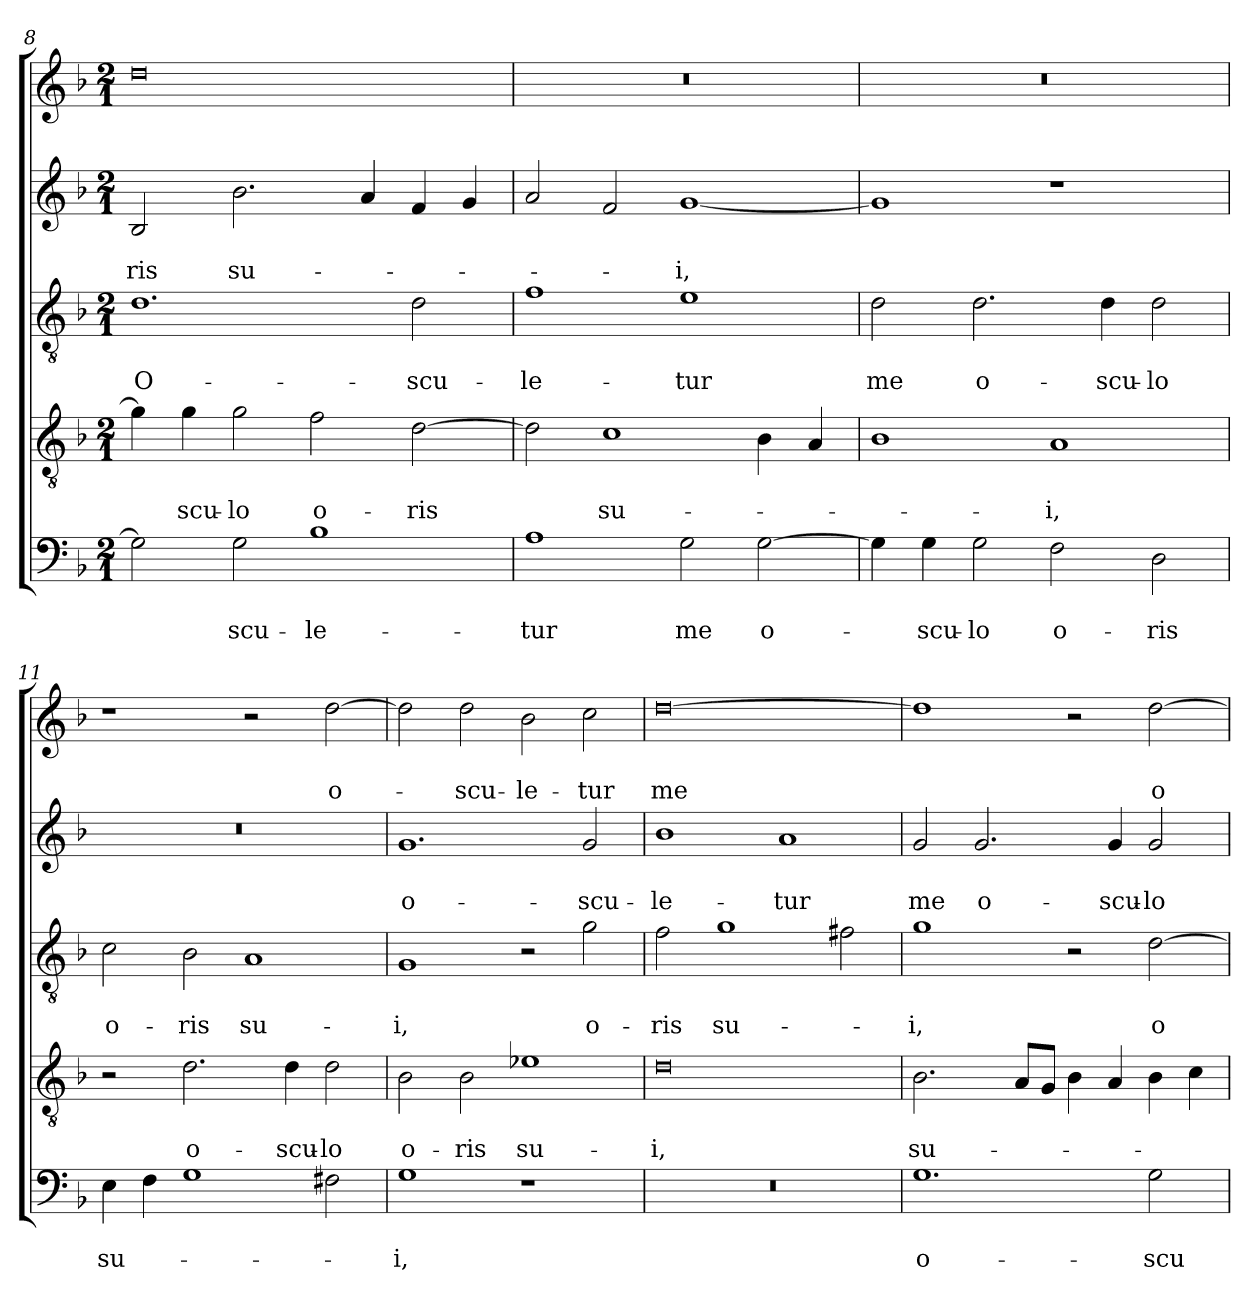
**kern	**text	**text	**kern	**text	**text	**kern	**text	**text	**kern	**text	**text	**kern	**text	**text
*part5	*part5	*part5	*part4	*part4	*part4	*part3	*part3	*part3	*part2	*part2	*part2	*part1	*part1	*part1
*staff5	*staff5	*staff5	*staff4	*staff4	*staff4	*staff3	*staff3	*staff3	*staff2	*staff2	*staff2	*staff1	*staff1	*staff1
*clefF4	*	*	*clefGv2	*	*	*clefGv2	*	*	*clefG2	*	*	*clefG2	*	*
*k[b-]	*	*	*k[b-]	*	*	*k[b-]	*	*	*k[b-]	*	*	*k[b-]	*	*
*F:	*	*	*F:	*	*	*F:	*	*	*F:	*	*	*F:	*	*
*M2/1	*	*	*M2/1	*	*	*M2/1	*	*	*M2/1	*	*	*M2/1	*	*
=8	=8	=8	=8	=8	=8	=8	=8	=8	=8	=8	=8	=8	=8	=8
!	!	!	!	!	!	!	!	!LO:LY:b	!	!	!LO:LY:b	!	!	!
2G\]	.	.	4g\]	.	.	1.d	.	O-	2B-/	.	-ris	0dd	.	.
!	!	!	!	!	!LO:LY:b	!	!	!	!	!	!	!	!	!
.	.	.	4g\	.	-scu-	.	.	.	.	.	.	.	.	.
!	!	!LO:LY:b	!	!	!LO:LY:b	!	!	!	!	!	!LO:LY:b	!	!	!
2G\	.	-scu-	2g\	.	-lo	.	.	.	2.b-\	.	su-	.	.	.
!	!	!LO:LY:b	!	!	!LO:LY:b	!	!	!	!	!	!	!	!	!
1B-	.	-le-	2f\	.	o-	.	.	.	.	.	.	.	.	.
.	.	.	.	.	.	.	.	.	4a/	.	.	.	.	.
!	!	!	!	!	!LO:LY:b	!	!	!LO:LY:b	!	!	!	!	!	!
.	.	.	[2d\	.	-ris	2d\	.	-scu-	4f/	.	.	.	.	.
.	.	.	.	.	.	.	.	.	4g/	.	.	.	.	.
=9	=9	=9	=9	=9	=9	=9	=9	=9	=9	=9	=9	=9	=9	=9
!	!	!LO:LY:b	!	!	!	!	!	!LO:LY:b	!	!	!	!	!	!
1A	.	-tur	2d\]	.	.	1f	.	-le-	2a/	.	.	0r	.	.
!	!	!	!	!	!LO:LY:b	!	!	!	!	!	!	!	!	!
.	.	.	1c	.	su-	.	.	.	2f/	.	.	.	.	.
!	!	!LO:LY:b	!	!	!	!	!	!LO:LY:b	!	!	!LO:LY:b	!	!	!
2G\	.	me	.	.	.	1e	.	-tur	[1g	.	-i,	.	.	.
!	!	!LO:LY:b	!	!	!	!	!	!	!	!	!	!	!	!
[2G\	.	o-	4B-\	.	.	.	.	.	.	.	.	.	.	.
.	.	.	4A/	.	.	.	.	.	.	.	.	.	.	.
=10	=10	=10	=10	=10	=10	=10	=10	=10	=10	=10	=10	=10	=10	=10
!	!	!	!	!	!	!	!	!LO:LY:b	!	!	!	!	!	!
4G\]	.	.	1B-	.	.	2d\	.	me	1g]	.	.	0r	.	.
!	!	!LO:LY:b	!	!	!	!	!	!	!	!	!	!	!	!
4G\	.	-scu-	.	.	.	.	.	.	.	.	.	.	.	.
!	!	!LO:LY:b	!	!	!	!	!	!LO:LY:b	!	!	!	!	!	!
2G\	.	-lo	.	.	.	2.d\	.	o-	.	.	.	.	.	.
!	!	!LO:LY:b	!	!	!LO:LY:b	!	!	!	!	!	!	!	!	!
2F\	.	o-	1A	.	-i,	.	.	.	1r	.	.	.	.	.
!	!	!	!	!	!	!	!	!LO:LY:b	!	!	!	!	!	!
.	.	.	.	.	.	4d\	.	-scu-	.	.	.	.	.	.
!	!	!LO:LY:b	!	!	!	!	!	!LO:LY:b	!	!	!	!	!	!
2D\	.	-ris	.	.	.	2d\	.	-lo	.	.	.	.	.	.
=11	=11	=11	=11	=11	=11	=11	=11	=11	=11	=11	=11	=11	=11	=11
!	!	!LO:LY:b	!	!	!	!	!	!LO:LY:b	!	!	!	!	!	!
4E\	.	su-	2r	.	.	2c\	.	o-	0r	.	.	1r	.	.
4F\	.	.	.	.	.	.	.	.	.	.	.	.	.	.
!	!	!	!	!	!LO:LY:b	!	!	!LO:LY:b	!	!	!	!	!	!
1G	.	.	2.d\	.	o-	2B-\	.	-ris	.	.	.	.	.	.
!	!	!	!	!	!	!	!	!LO:LY:b	!	!	!	!	!	!
.	.	.	.	.	.	1A	.	su-	.	.	.	2r	.	.
!	!	!	!	!	!LO:LY:b	!	!	!	!	!	!	!	!	!
.	.	.	4d\	.	-scu-	.	.	.	.	.	.	.	.	.
!	!	!	!	!	!LO:LY:b	!	!	!	!	!	!	!	!	!LO:LY:b
2F#X\	.	.	2d\	.	-lo	.	.	.	.	.	.	[2dd\	.	o-
=12	=12	=12	=12	=12	=12	=12	=12	=12	=12	=12	=12	=12	=12	=12
!	!	!LO:LY:b	!	!	!LO:LY:b	!	!	!LO:LY:b	!	!	!LO:LY:b	!	!	!
1G	.	-i,	2B-\	.	o-	1G	.	-i,	1.g	.	o-	2dd\]	.	.
!	!	!	!	!	!LO:LY:b	!	!	!	!	!	!	!	!	!LO:LY:b
.	.	.	2B-\	.	-ris	.	.	.	.	.	.	2dd\	.	-scu-
!	!	!	!	!	!LO:LY:b	!	!	!	!	!	!	!	!	!LO:LY:b
1r	.	.	1e-X	.	su-	2r	.	.	.	.	.	2b-\	.	-le-
!	!	!	!	!	!	!	!	!LO:LY:b	!	!	!LO:LY:b	!	!	!LO:LY:b
.	.	.	.	.	.	2g\	.	o-	2g/	.	-scu-	2cc\	.	-tur
!!LO:LB:g=z
=13	=13	=13	=13	=13	=13	=13	=13	=13	=13	=13	=13	=13	=13	=13
!	!	!	!	!	!LO:LY:b	!	!	!LO:LY:b	!	!	!LO:LY:b	!	!	!LO:LY:b
0r	.	.	0d	.	-i,	2f\	.	-ris	1b-	.	-le-	[0dd	.	me
!	!	!	!	!	!	!	!	!LO:LY:b	!	!	!	!	!	!
.	.	.	.	.	.	1g	.	su-	.	.	.	.	.	.
!	!	!	!	!	!	!	!	!	!	!	!LO:LY:b	!	!	!
.	.	.	.	.	.	.	.	.	1a	.	-tur	.	.	.
.	.	.	.	.	.	2f#X\	.	.	.	.	.	.	.	.
=14	=14	=14	=14	=14	=14	=14	=14	=14	=14	=14	=14	=14	=14	=14
!	!	!LO:LY:b	!	!	!LO:LY:b	!	!	!LO:LY:b	!	!	!LO:LY:b	!	!	!
1.G	.	o-	2.B-\	.	su-	1g	.	-i,	2g/	.	me	1dd]	.	.
!	!	!	!	!	!	!	!	!	!	!	!LO:LY:b	!	!	!
.	.	.	.	.	.	.	.	.	2.g/	.	o-	.	.	.
.	.	.	8A/L	.	.	.	.	.	.	.	.	.	.	.
.	.	.	8G/J	.	.	.	.	.	.	.	.	.	.	.
.	.	.	4B-\	.	.	2r	.	.	.	.	.	2r	.	.
!	!	!	!	!	!	!	!	!	!	!	!LO:LY:b	!	!	!
.	.	.	4A/	.	.	.	.	.	4g/	.	-scu-	.	.	.
!	!	!LO:LY:b	!	!	!	!	!	!LO:LY:b	!	!	!LO:LY:b	!	!	!LO:LY:b
2G\	.	-scu-	4B-\	.	.	[2d\	.	o-	2g/	.	-lo	[2dd\	.	o-
.	.	.	4c\	.	.	.	.	.	.	.	.	.	.	.
=	=	=	=	=	=	=	=	=	=	=	=	=	=	=
*-	*-	*-	*-	*-	*-	*-	*-	*-	*-	*-	*-	*-	*-	*-
